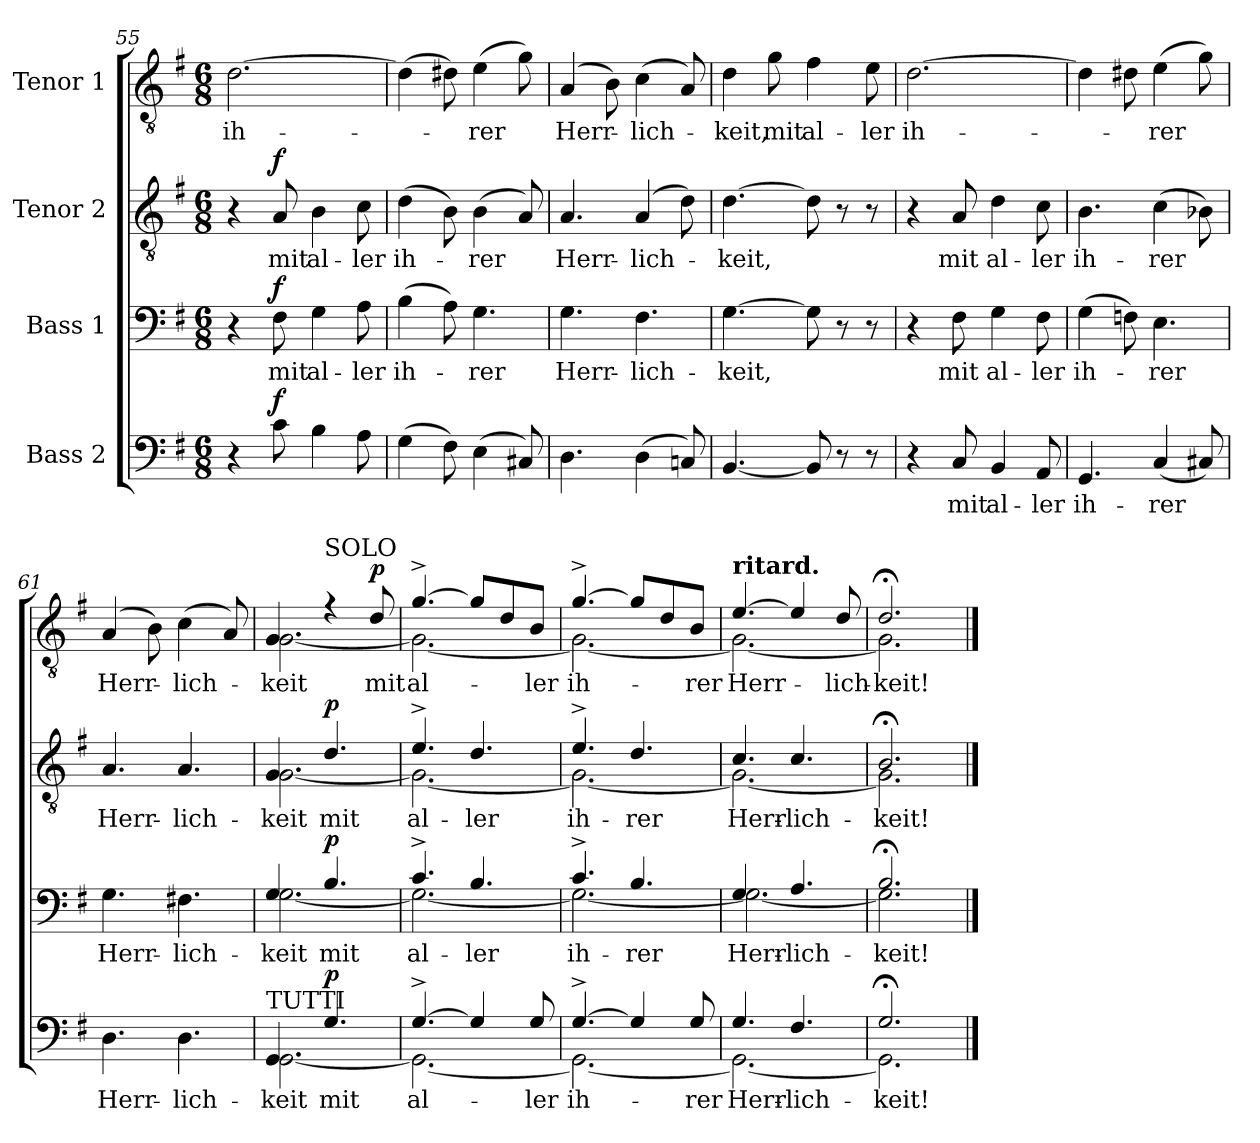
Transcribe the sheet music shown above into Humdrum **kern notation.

**kern	**text	**dynam	**kern	**text	**dynam	**kern	**text	**dynam	**kern	**text	**dynam
*part4	*part4	*part4	*part3	*part3	*part3	*part2	*part2	*part2	*part1	*part1	*part1
*staff4	*staff4	*staff4	*staff3	*staff3	*staff3	*staff2	*staff2	*staff2	*staff1	*staff1	*staff1
*I"Bass 2	*	*	*I"Bass 1	*	*	*I"Tenor 2	*	*	*I"Tenor 1	*	*
*clefF4	*	*	*clefF4	*	*	*clefGv2	*	*	*clefGv2	*	*
*k[f#]	*	*	*k[f#]	*	*	*k[f#]	*	*	*k[f#]	*	*
*M6/8	*	*	*M6/8	*	*	*M6/8	*	*	*M6/8	*	*
=55	=55	=55	=55	=55	=55	=55	=55	=55	=55	=55	=55
!	!	!	!	!	!	!	!	!	!	!LO:LY:b	!
4r	.	.	4r	.	.	4r	.	.	[2.d\	ih-	.
!	!	!LO:DY:b	!	!LO:LY:b	!LO:DY:b	!	!LO:LY:b	!LO:DY:b	!	!	!
8c\	.	f	8F#\	mit	f	8A/	mit	f	.	.	.
!	!	!	!	!LO:LY:b	!	!	!LO:LY:b	!	!	!	!
4B\	.	.	4G\	al-	.	4B\	al-	.	.	.	.
!	!	!	!	!LO:LY:b	!	!	!LO:LY:b	!	!	!	!
8A\	.	.	8A\	-ler	.	8c\	-ler	.	.	.	.
=56	=56	=56	=56	=56	=56	=56	=56	=56	=56	=56	=56
!	!	!	!	!LO:LY:b	!	!	!LO:LY:b	!	!	!	!
(>4G\	.	.	(>4B\	ih-	.	(>4d\	ih-	.	(>4d\]	.	.
8F#\)	.	.	8A\)	.	.	8B\)	.	.	8d#X\)	.	.
!	!	!	!	!LO:LY:b	!	!	!LO:LY:b	!	!	!LO:LY:b	!
(>4E\	.	.	4.G\	-rer	.	(>4B\	-rer	.	(>4e\	-rer	.
8C#X/)	.	.	.	.	.	8A/)	.	.	8g\)	.	.
=57	=57	=57	=57	=57	=57	=57	=57	=57	=57	=57	=57
!	!	!	!	!LO:LY:b	!	!	!LO:LY:b	!	!	!LO:LY:b	!
4.D\	.	.	4.G\	Herr-	.	4.A/	Herr-	.	(>4A/	Herr-	.
.	.	.	.	.	.	.	.	.	8B\)	.	.
!	!	!	!	!LO:LY:b	!	!	!LO:LY:b	!	!	!LO:LY:b	!
(>4D\	.	.	4.F#\	-lich-	.	(>4A/	-lich-	.	(>4c\	-lich-	.
8Cn/)	.	.	.	.	.	8d\)	.	.	8A/)	.	.
=58	=58	=58	=58	=58	=58	=58	=58	=58	=58	=58	=58
!	!	!	!	!LO:LY:b	!	!	!LO:LY:b	!	!	!LO:LY:b	!
[4.BB/	.	.	[4.G\	-keit,	.	[4.d\	-keit,	.	4d\	-keit,	.
!	!	!	!	!	!	!	!	!	!	!LO:LY:b	!
.	.	.	.	.	.	.	.	.	8g\	mit	.
!	!	!	!	!	!	!	!	!	!	!LO:LY:b	!
8BB/]	.	.	8G\]	.	.	8d\]	.	.	4f#\	al-	.
8r	.	.	8r	.	.	8r	.	.	.	.	.
!	!	!	!	!	!	!	!	!	!	!LO:LY:b	!
8r	.	.	8r	.	.	8r	.	.	8e\	-ler	.
!!LO:PB:g=z
=59	=59	=59	=59	=59	=59	=59	=59	=59	=59	=59	=59
!	!	!	!	!	!	!	!	!	!	!LO:LY:b	!
4r	.	.	4r	.	.	4r	.	.	[2.d\	ih-	.
!	!LO:LY:b	!	!	!LO:LY:b	!	!	!LO:LY:b	!	!	!	!
8C/	mit	.	8F#\	mit	.	8A/	mit	.	.	.	.
!	!LO:LY:b	!	!	!LO:LY:b	!	!	!LO:LY:b	!	!	!	!
4BB/	al-	.	4G\	al-	.	4d\	al-	.	.	.	.
!	!LO:LY:b	!	!	!LO:LY:b	!	!	!LO:LY:b	!	!	!	!
8AA/	-ler	.	8F#\	-ler	.	8c\	-ler	.	.	.	.
=60	=60	=60	=60	=60	=60	=60	=60	=60	=60	=60	=60
!	!LO:LY:b	!	!	!LO:LY:b	!	!	!LO:LY:b	!	!	!	!
4.GG/	ih-	.	(>4G\	ih-	.	4.B\	ih-	.	4d\]	.	.
.	.	.	8Fn\)	.	.	.	.	.	8d#X\	.	.
!	!LO:LY:b	!	!	!LO:LY:b	!	!	!LO:LY:b	!	!	!LO:LY:b	!
(<4C/	-rer	.	4.E\	-rer	.	(>4c\	-rer	.	(>4e\	-rer	.
8C#X/)	.	.	.	.	.	8B-X\)	.	.	8g\)	.	.
=61	=61	=61	=61	=61	=61	=61	=61	=61	=61	=61	=61
!	!LO:LY:b	!	!	!LO:LY:b	!	!	!LO:LY:b	!	!	!LO:LY:b	!
4.D\	Herr-	.	4.G\	Herr-	.	4.A/	Herr-	.	(>4A/	Herr-	.
.	.	.	.	.	.	.	.	.	8B\)	.	.
!	!LO:LY:b	!	!	!LO:LY:b	!	!	!LO:LY:b	!	!	!LO:LY:b	!
4.D\	-lich-	.	4.F#X\	-lich-	.	4.A/	-lich-	.	(>4c\	-lich-	.
.	.	.	.	.	.	.	.	.	8A/)	.	.
=62	=62	=62	=62	=62	=62	=62	=62	=62	=62	=62	=62
*^	*	*	*	*	*	*	*	*	*	*	*
!	!	!	!	!	!	!	!	!	!	!LO:TX:a:t=TUTTI	!	!
!	!	!	!	!	!	!	!LO:TX:a:t=TUTTI	!	!	!	!	!
!	!	!	!	!LO:TX:a:t=TUTTI	!	!	!	!	!	!	!	!
!LO:TX:a:t=TUTTI	!	!	!	!	!	!	!	!	!	!	!	!
!	!	!LO:LY:b	!	!	!LO:LY:b	!	!	!	!	!	!	!
*	*	*	*	*^	*	*	*	*	*	*	*	*
!	!	!	!	!	!	!LO:LY:b	!	!	!LO:LY:b	!	!	!	!
*	*	*	*	*	*	*	*	*^	*	*	*	*	*
!	!	!	!	!	!	!	!	!	!	!LO:LY:b	!	!	!LO:LY:b	!
*	*	*	*	*	*	*	*	*	*	*	*	*^	*	*
!	!	!	!	!	!	!	!	!	!	!	!	!	!	!LO:LY:b	!
4.GG/	[2.GG\	keit	.	4.G/	[2.G\	keit	.	4.G/	[2.G\	keit	.	4.G/	[2.G\	keit	.
!	!	!	!	!	!	!	!	!	!	!	!	!LO:TX:a:t=SOLO	!	!	!
!	!	!LO:LY:b	!LO:DY:b	!	!	!LO:LY:b	!LO:DY:b	!	!	!LO:LY:b	!LO:DY:b	!	!	!	!
4.G/	.	mit	p	4.B/	.	mit	p	4.d/	.	mit	p	4r	.	.	.
!	!	!	!	!	!	!	!	!	!	!	!	!	!	!LO:LY:b	!LO:DY:b
.	.	.	.	.	.	.	.	.	.	.	.	8d/	.	mit	p
=63	=63	=63	=63	=63	=63	=63	=63	=63	=63	=63	=63	=63	=63	=63	=63
!	!	!LO:LY:b	!	!	!	!LO:LY:b	!	!	!	!LO:LY:b	!	!	!	!LO:LY:b	!
[4.G^/	2.GG\_	al-	.	4.c^/	2.G\_	al-	.	4.e^/	2.G\_	al-	.	[4.g^/	2.G\_	al-	.
!	!	!	!	!	!	!LO:LY:b	!	!	!	!LO:LY:b	!	!	!	!	!
4G/]	.	.	.	4.B/	.	-ler	.	4.d/	.	-ler	.	8g/L]	.	.	.
.	.	.	.	.	.	.	.	.	.	.	.	8d/	.	.	.
!	!	!LO:LY:b	!	!	!	!	!	!	!	!	!	!	!	!LO:LY:b	!
8G/	.	-ler	.	.	.	.	.	.	.	.	.	8B/J	.	-ler	.
=64	=64	=64	=64	=64	=64	=64	=64	=64	=64	=64	=64	=64	=64	=64	=64
!	!	!LO:LY:b	!	!	!	!LO:LY:b	!	!	!	!LO:LY:b	!	!	!	!LO:LY:b	!
[4.G^/	2.GG\_	ih-	.	4.c^/	2.G\_	ih-	.	4.e^/	2.G\_	ih-	.	[4.g^/	2.G\_	ih-	.
!	!	!	!	!	!	!LO:LY:b	!	!	!	!LO:LY:b	!	!	!	!	!
4G/]	.	.	.	4.B/	.	-rer	.	4.d/	.	-rer	.	8g/L]	.	.	.
.	.	.	.	.	.	.	.	.	.	.	.	8d/	.	.	.
!	!	!LO:LY:b	!	!	!	!	!	!	!	!	!	!	!	!LO:LY:b	!
8G/	.	-rer	.	.	.	.	.	.	.	.	.	8B/J	.	-rer	.
=65	=65	=65	=65	=65	=65	=65	=65	=65	=65	=65	=65	=65	=65	=65	=65
!	!	!	!	!	!	!	!	!	!	!	!	!LO:TX:a:B:t=ritard.	!	!	!
!	!	!LO:LY:b	!	!	!	!LO:LY:b	!	!	!	!LO:LY:b	!	!	!	!LO:LY:b	!
4.G/	2.GG\_	Herr-	.	4.G/	2.G\_	Herr-	.	4.c/	2.G\_	Herr-	.	[4.e/	2.G\_	Herr-	.
!	!	!LO:LY:b	!	!	!	!LO:LY:b	!	!	!	!LO:LY:b	!	!	!	!	!
4.F#/	.	-lich-	.	4.A/	.	-lich-	.	4.c/	.	-lich-	.	4e/]	.	.	.
!	!	!	!	!	!	!	!	!	!	!	!	!	!	!LO:LY:b	!
.	.	.	.	.	.	.	.	.	.	.	.	8d/	.	-lich-	.
=66	=66	=66	=66	=66	=66	=66	=66	=66	=66	=66	=66	=66	=66	=66	=66
!	!	!LO:LY:b	!	!	!	!LO:LY:b	!	!	!	!LO:LY:b	!	!	!	!LO:LY:b	!
2.G;/	2.GG\]	-keit!	.	2.B;/	2.G\]	-keit!	.	2.B;/	2.G\]	-keit!	.	2.d;</	2.G\]	-keit!	.
*v	*v	*	*	*	*	*	*	*v	*v	*	*	*v	*v	*	*
*	*	*	*v	*v	*	*	*	*	*	*	*	*
==	==	==	==	==	==	==	==	==	==	==	==
*-	*-	*-	*-	*-	*-	*-	*-	*-	*-	*-	*-
